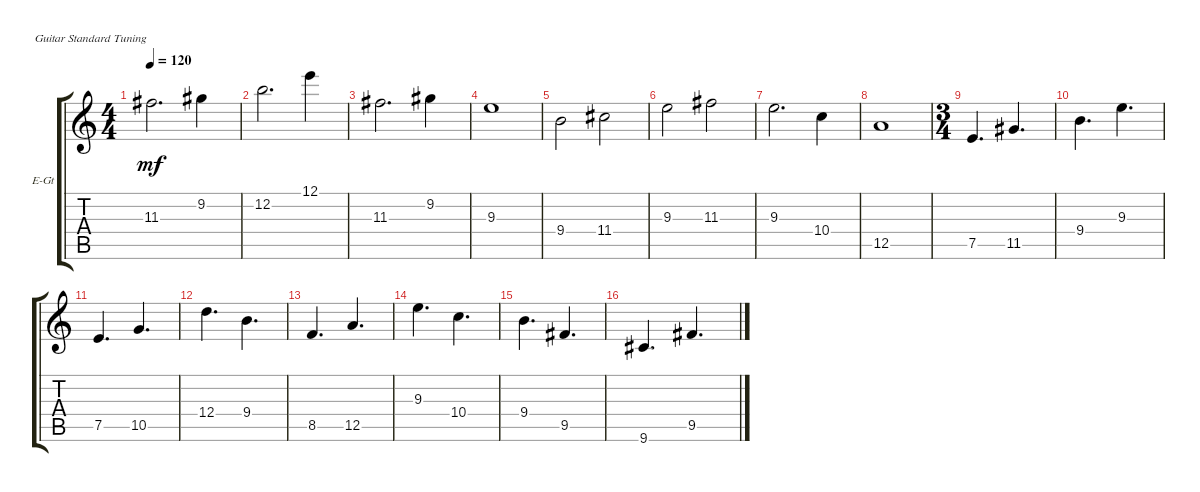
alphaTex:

\defaultSystemsLayout 4
\bracketExtendMode groupsimilarinstruments
\firstSystemTrackNameOrientation horizontal
\otherSystemsTrackNameOrientation horizontal
\track ("Electric Guitar" "E-Gt") {instrument distortionguitar}
\staff {score tabs}
\tuning (E4 B3 G3 D3 A2 E2)
\ts (4 4)
\tempo 120
\clef g2
\ks c
11.3.2{d dy mf} 9.2.4 |
12.2.2{d} 12.1.4 |
11.3.2{d} 9.2.4 |
9.3.1 |
9.4.2 11.4.2 |
9.3.2 11.3.2 |
9.3.2{d} 10.4.4 |
12.5.1 |
\ts (3 4)
7.5.4{d} 11.5.4{d} |
9.4.4{d} 9.3.4{d} |
7.5.4{d} 10.5.4{d} |
12.4.4{d} 9.4.4{d} |
8.5.4{d} 12.5.4{d} |
9.3.4{d} 10.4.4{d} |
9.4.4{d} 9.5.4{d} |
9.6.4{d} 9.5.4{d}
